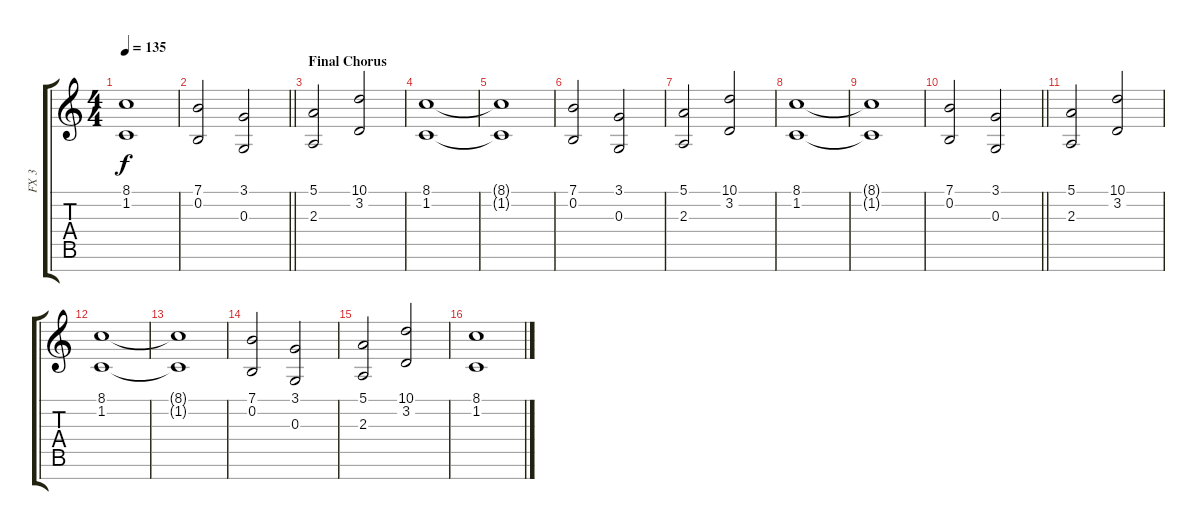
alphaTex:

\track ("FX 3" "FX 3") {instrument shamisen}
\staff {score tabs}
\tuning (E4 B3 G3 D3 A2 E2 B1) {hide}
\ts (4 4)
\tempo 135
\clef g2
\ks c
(8.1{t} 1.2{t}).1{dy f} |
\barLineRight lightlight
(7.1 0.2).2 (3.1 0.3).2 |
\section ("" "Final Chorus")
(5.1 2.3).2 (10.1 3.2).2 |
(8.1 1.2).1 |
(8.1{t} 1.2{t}).1 |
(7.1 0.2).2 (3.1 0.3).2 |
(5.1 2.3).2 (10.1 3.2).2 |
(8.1 1.2).1 |
(8.1{t} 1.2{t}).1 |
\barLineRight lightlight
(7.1 0.2).2 (3.1 0.3).2 |
(5.1 2.3).2 (10.1 3.2).2 |
(8.1 1.2).1 |
(8.1{t} 1.2{t}).1 |
(7.1 0.2).2 (3.1 0.3).2 |
(5.1 2.3).2 (10.1 3.2).2 |
(8.1 1.2).1
